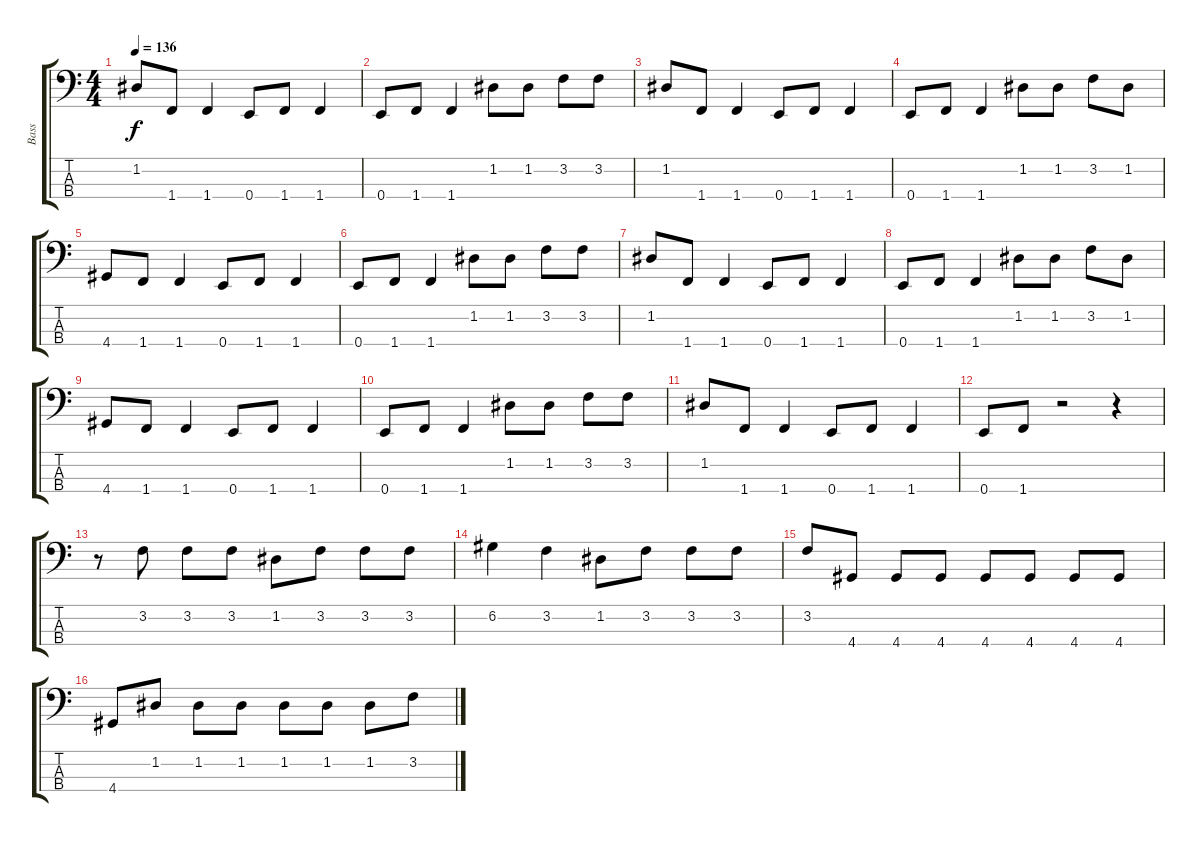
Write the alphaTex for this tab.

\track ("Bass" "Bass") {instrument electricbassfinger}
\staff {score tabs}
\tuning (G2 D2 A1 E1) {hide}
\ts (4 4)
\tempo 136
\clef f4
\ks c
1.2.8{dy f} 1.4.8 1.4.4 0.4.8 1.4.8 1.4.4 |
0.4.8 1.4.8 1.4.4 1.2.8 1.2.8 3.2.8 3.2.8 |
1.2.8 1.4.8 1.4.4 0.4.8 1.4.8 1.4.4 |
0.4.8 1.4.8 1.4.4 1.2.8 1.2.8 3.2.8 1.2.8 |
4.4.8 1.4.8 1.4.4 0.4.8 1.4.8 1.4.4 |
0.4.8 1.4.8 1.4.4 1.2.8 1.2.8 3.2.8 3.2.8 |
1.2.8 1.4.8 1.4.4 0.4.8 1.4.8 1.4.4 |
0.4.8 1.4.8 1.4.4 1.2.8 1.2.8 3.2.8 1.2.8 |
4.4.8 1.4.8 1.4.4 0.4.8 1.4.8 1.4.4 |
0.4.8 1.4.8 1.4.4 1.2.8 1.2.8 3.2.8 3.2.8 |
1.2.8 1.4.8 1.4.4 0.4.8 1.4.8 1.4.4 |
0.4.8 1.4.8 r.2 r.4 |
r.8 3.2.8 3.2.8 3.2.8 1.2.8 3.2.8 3.2.8 3.2.8 |
6.2.4 3.2.4 1.2.8 3.2.8 3.2.8 3.2.8 |
3.2.8 4.4.8 4.4.8 4.4.8 4.4.8 4.4.8 4.4.8 4.4.8 |
4.4.8 1.2.8 1.2.8 1.2.8 1.2.8 1.2.8 1.2.8 3.2.8
